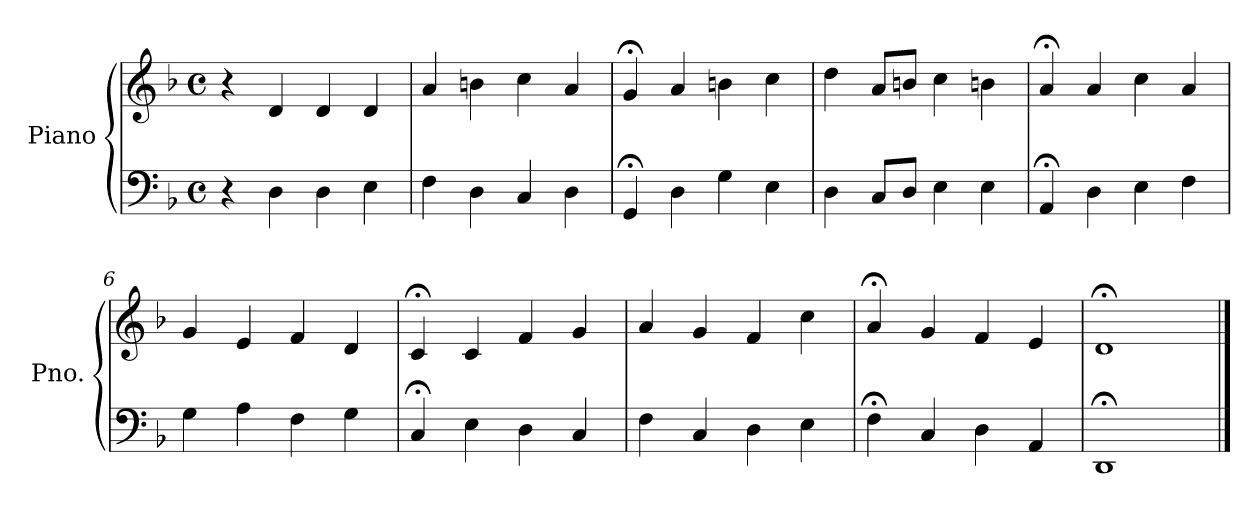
**kern	**kern
*part1	*part1
*staff2	*staff1
*I"Piano	*
*I'Pno.	*
*clefF4	*clefG2
*k[b-]	*k[b-]
*M4/4	*M4/4
*met(c)	*met(c)
=1	=1
4r	4r
4D\	4d/
4D\	4d/
4E\	4d/
=2	=2
4F\	4a/
4D\	4bn\
4C/	4cc\
4D\	4a/
=3	=3
4GG;</	4g;</
4D\	4a/
4G\	4bn\
4E\	4cc\
=4	=4
4D\	4dd\
8C/L	8a/L
8D/J	8bn/J
4E\	4cc\
4E\	4bn\
=5	=5
4AA;</	4a;</
4D\	4a/
4E\	4cc\
4F\	4a/
=6	=6
4G\	4g/
4A\	4e/
4F\	4f/
4G\	4d/
=7	=7
4C;</	4c;</
4E\	4c/
4D\	4f/
4C/	4g/
!!LO:LB:g=z
=8	=8
4F\	4a/
4C/	4g/
4D\	4f/
4E\	4cc\
=9	=9
4F;<\	4a;</
4C/	4g/
4D\	4f/
4AA/	4e/
=10	=10
1DD;<	1d;<
==	==
*-	*-
